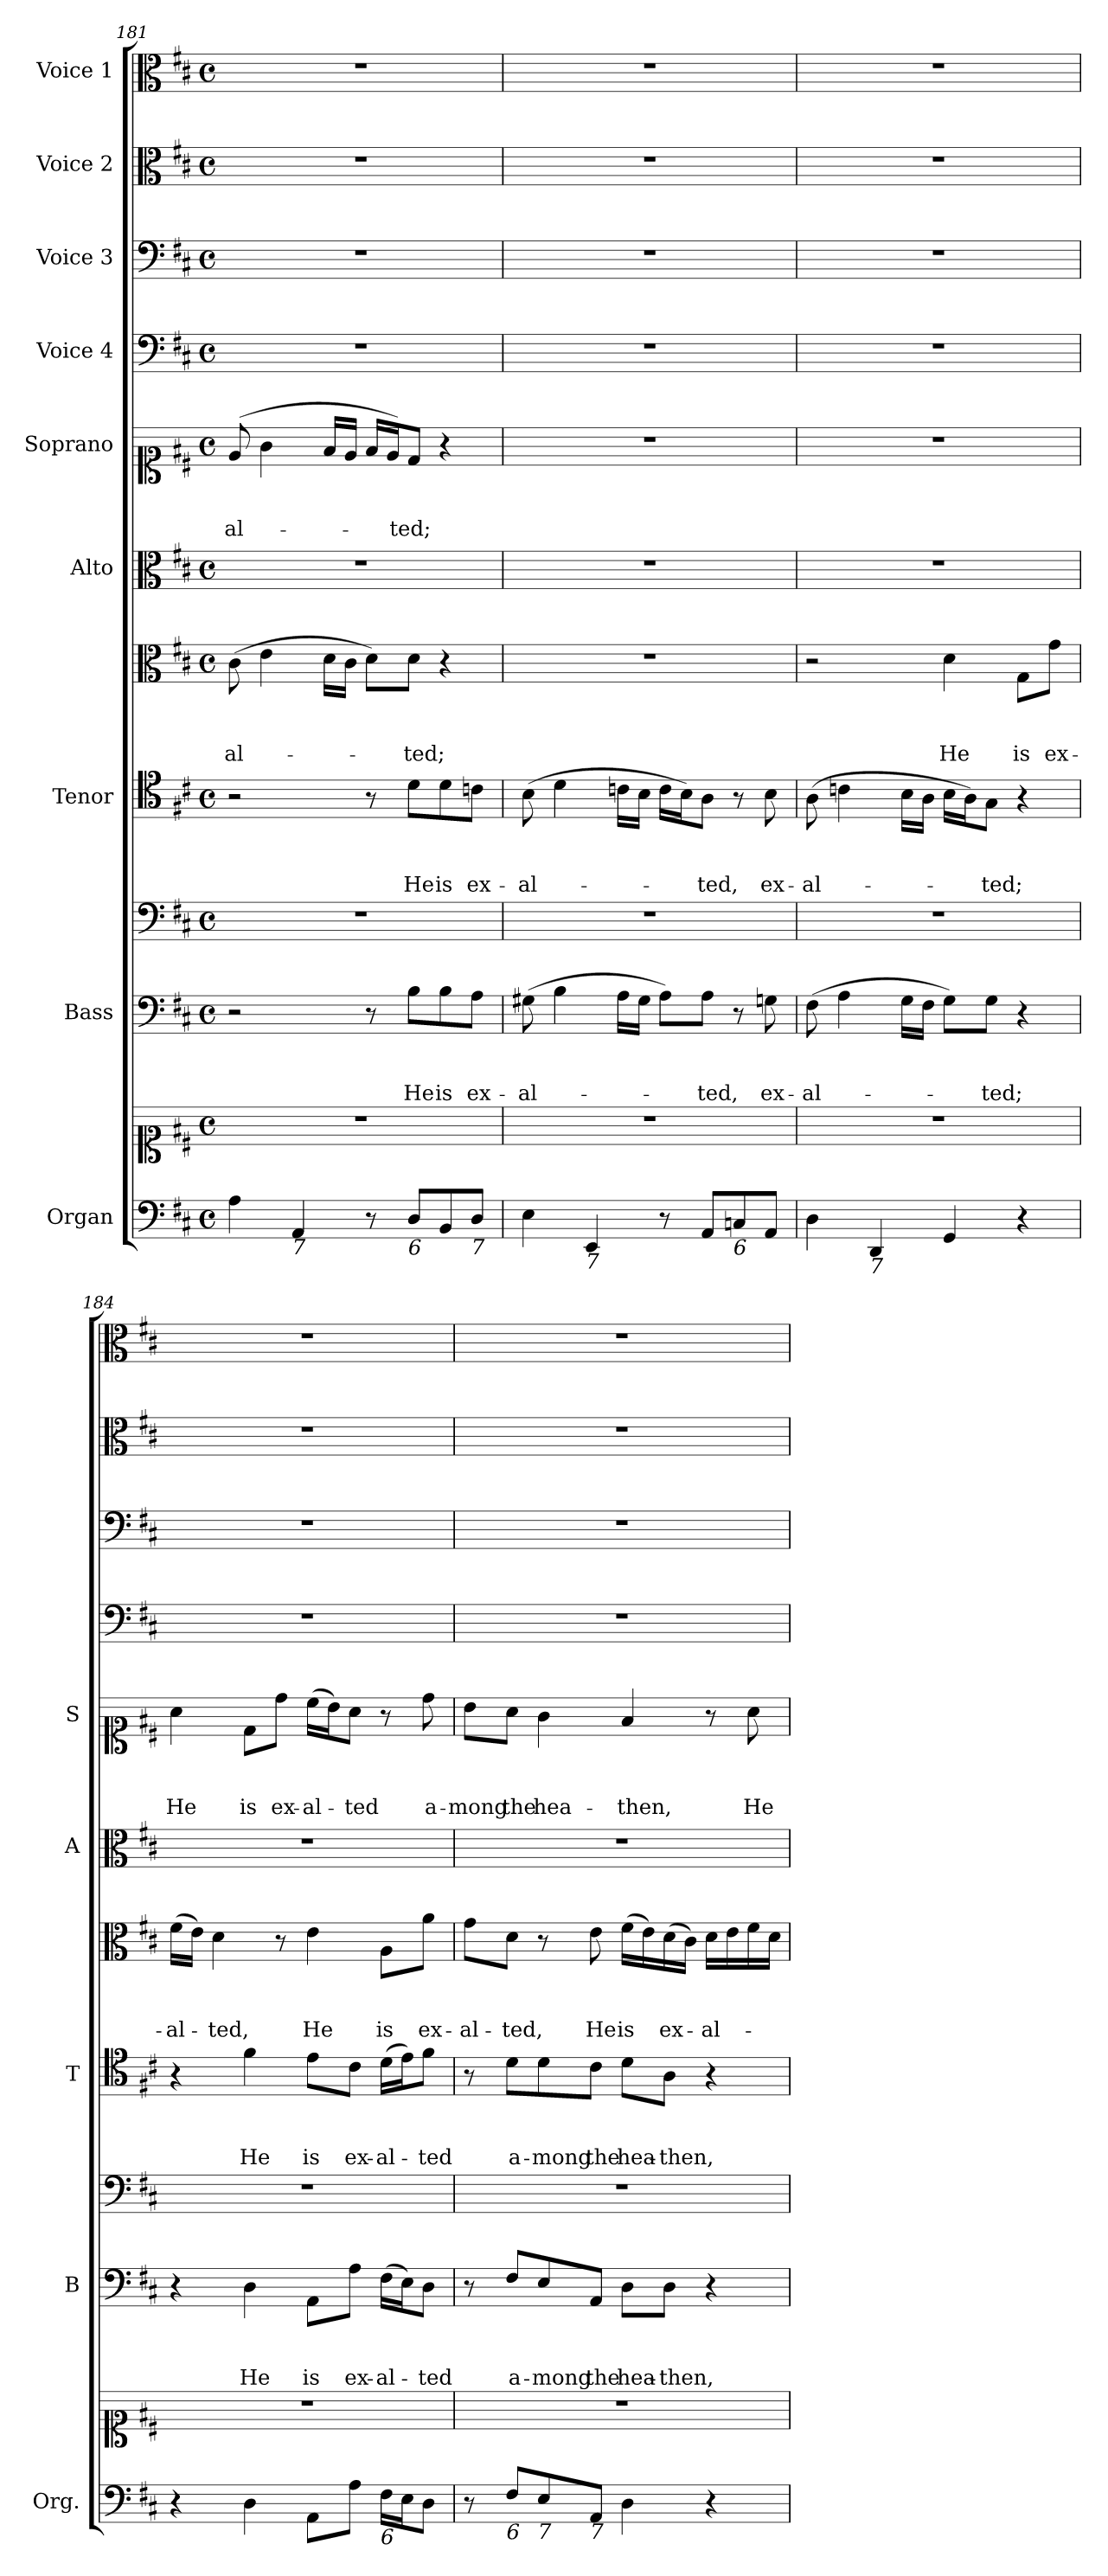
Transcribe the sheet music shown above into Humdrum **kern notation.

**kern	**kern	**kern	**text	**text	**text	**kern	**kern	**text	**text	**text	**kern	**text	**text	**text	**kern	**kern	**text	**text	**text	**kern	**kern	**kern	**kern
*part11	*part11	*part10	*part10	*part10	*part10	*part9	*part8	*part8	*part8	*part8	*part7	*part7	*part7	*part7	*part6	*part5	*part5	*part5	*part5	*part4	*part3	*part2	*part1
*staff12	*staff11	*staff10	*staff10	*staff10	*staff10	*staff9	*staff8	*staff8	*staff8	*staff8	*staff7	*staff7	*staff7	*staff7	*staff6	*staff5	*staff5	*staff5	*staff5	*staff4	*staff3	*staff2	*staff1
*I"Organ	*	*I"Bass	*	*	*	*	*I"Tenor	*	*	*	*	*	*	*	*I"Alto	*I"Soprano	*	*	*	*I"Voice 4	*I"Voice 3	*I"Voice 2	*I"Voice 1
*I'Org.	*	*I'B	*	*	*	*	*I'T	*	*	*	*	*	*	*	*I'A	*I'S	*	*	*	*	*	*	*
!!LO:LB:g=z
*clefF4	*clefC1	*clefF4	*	*	*	*clefF4	*clefC4	*	*	*	*clefC3	*	*	*	*clefC3	*clefC1	*	*	*	*clefF4	*clefF4	*clefC3	*clefC3
*k[f#c#]	*k[f#c#]	*k[f#c#]	*	*	*	*k[f#c#]	*k[f#c#]	*	*	*	*k[f#c#]	*	*	*	*k[f#c#]	*k[f#c#]	*	*	*	*k[f#c#]	*k[f#c#]	*k[f#c#]	*k[f#c#]
*D:	*D:	*D:	*	*	*	*D:	*D:	*	*	*	*D:	*	*	*	*D:	*D:	*	*	*	*D:	*D:	*D:	*D:
*M4/4	*M4/4	*M4/4	*	*	*	*M4/4	*M4/4	*	*	*	*M4/4	*	*	*	*M4/4	*M4/4	*	*	*	*M4/4	*M4/4	*M4/4	*M4/4
*met(c)	*met(c)	*met(c)	*	*	*	*met(c)	*met(c)	*	*	*	*met(c)	*	*	*	*met(c)	*met(c)	*	*	*	*met(c)	*met(c)	*met(c)	*met(c)
=181	=181	=181	=181	=181	=181	=181	=181	=181	=181	=181	=181	=181	=181	=181	=181	=181	=181	=181	=181	=181	=181	=181	=181
!	!	!	!	!	!	!	!	!	!	!	!	!	!	!LO:LY:b	!	!	!	!	!LO:LY:b	!	!	!	!
4A\	1r	2r	.	.	.	1r	2r	.	.	.	(>8c#\	.	.	-al-	1r	(8e/	.	.	-al-	1r	1r	1r	1r
.	.	.	.	.	.	.	.	.	.	.	4e\	.	.	.	.	4g\	.	.	.	.	.	.	.
!LO:TX:b:i:t=7	!	!	!	!	!	!	!	!	!	!	!	!	!	!	!	!	!	!	!	!	!	!	!
4AA/	.	.	.	.	.	.	.	.	.	.	.	.	.	.	.	.	.	.	.	.	.	.	.
.	.	.	.	.	.	.	.	.	.	.	16d\LL	.	.	.	.	16f#/LL	.	.	.	.	.	.	.
.	.	.	.	.	.	.	.	.	.	.	16c#\JJ	.	.	.	.	16e/JJ	.	.	.	.	.	.	.
8r	.	8r	.	.	.	.	8r	.	.	.	8d\L)	.	.	.	.	16f#/LL	.	.	.	.	.	.	.
.	.	.	.	.	.	.	.	.	.	.	.	.	.	.	.	16e/J)	.	.	.	.	.	.	.
!LO:TX:b:i:t=6	!	!	!	!	!	!	!	!	!	!	!	!	!	!	!	!	!	!	!	!	!	!	!
!	!	!	!	!	!LO:LY:b	!	!	!	!	!LO:LY:b	!	!	!	!LO:LY:b	!	!	!	!	!LO:LY:b	!	!	!	!
8D/L	.	8B\L	.	.	He	.	8d\L	.	.	He	8d\J	.	.	-ted;	.	8d/J	.	.	-ted;	.	.	.	.
!	!	!	!	!	!LO:LY:b	!	!	!	!	!LO:LY:b	!	!	!	!	!	!	!	!	!	!	!	!	!
8BB/	.	8B\	.	.	is	.	8d\	.	.	is	4r	.	.	.	.	4r	.	.	.	.	.	.	.
!LO:TX:b:i:t=7	!	!	!	!	!	!	!	!	!	!	!	!	!	!	!	!	!	!	!	!	!	!	!
!	!	!	!	!	!LO:LY:b	!	!	!	!	!LO:LY:b	!	!	!	!	!	!	!	!	!	!	!	!	!
8D/J	.	8A\J	.	.	ex-	.	8cn\J	.	.	ex-	.	.	.	.	.	.	.	.	.	.	.	.	.
=182	=182	=182	=182	=182	=182	=182	=182	=182	=182	=182	=182	=182	=182	=182	=182	=182	=182	=182	=182	=182	=182	=182	=182
!	!	!	!	!	!LO:LY:b	!	!	!	!	!LO:LY:b	!	!	!	!	!	!	!	!	!	!	!	!	!
4E\	1r	(>8G#X\	.	.	-al-	1r	(>8B\	.	.	-al-	1r	.	.	.	1r	1r	.	.	.	1r	1r	1r	1r
.	.	4B\	.	.	.	.	4d\	.	.	.	.	.	.	.	.	.	.	.	.	.	.	.	.
!LO:TX:b:i:t=7	!	!	!	!	!	!	!	!	!	!	!	!	!	!	!	!	!	!	!	!	!	!	!
4EE/	.	.	.	.	.	.	.	.	.	.	.	.	.	.	.	.	.	.	.	.	.	.	.
.	.	16A\LL	.	.	.	.	16cn\LL	.	.	.	.	.	.	.	.	.	.	.	.	.	.	.	.
.	.	16G#\JJ	.	.	.	.	16B\JJ	.	.	.	.	.	.	.	.	.	.	.	.	.	.	.	.
8r	.	8A\L)	.	.	.	.	16c\LL	.	.	.	.	.	.	.	.	.	.	.	.	.	.	.	.
.	.	.	.	.	.	.	16B\J)	.	.	.	.	.	.	.	.	.	.	.	.	.	.	.	.
!	!	!	!	!	!LO:LY:b	!	!	!	!	!LO:LY:b	!	!	!	!	!	!	!	!	!	!	!	!	!
8AA/L	.	8A\J	.	.	-ted,	.	8A\J	.	.	-ted,	.	.	.	.	.	.	.	.	.	.	.	.	.
!LO:TX:b:i:t=6	!	!	!	!	!	!	!	!	!	!	!	!	!	!	!	!	!	!	!	!	!	!	!
8Cn/	.	8r	.	.	.	.	8r	.	.	.	.	.	.	.	.	.	.	.	.	.	.	.	.
!	!	!	!	!	!LO:LY:b	!	!	!	!	!LO:LY:b	!	!	!	!	!	!	!	!	!	!	!	!	!
8AA/J	.	8Gn\	.	.	ex-	.	8B\	.	.	ex-	.	.	.	.	.	.	.	.	.	.	.	.	.
=183	=183	=183	=183	=183	=183	=183	=183	=183	=183	=183	=183	=183	=183	=183	=183	=183	=183	=183	=183	=183	=183	=183	=183
!	!	!	!	!	!LO:LY:b	!	!	!	!	!LO:LY:b	!	!	!	!	!	!	!	!	!	!	!	!	!
4D\	1r	(>8F#\	.	.	-al-	1r	(>8A\	.	.	-al-	2r	.	.	.	1r	1r	.	.	.	1r	1r	1r	1r
.	.	4A\	.	.	.	.	4cn\	.	.	.	.	.	.	.	.	.	.	.	.	.	.	.	.
!LO:TX:b:i:t=7	!	!	!	!	!	!	!	!	!	!	!	!	!	!	!	!	!	!	!	!	!	!	!
4DD/	.	.	.	.	.	.	.	.	.	.	.	.	.	.	.	.	.	.	.	.	.	.	.
.	.	16G\LL	.	.	.	.	16B\LL	.	.	.	.	.	.	.	.	.	.	.	.	.	.	.	.
.	.	16F#\JJ	.	.	.	.	16A\JJ	.	.	.	.	.	.	.	.	.	.	.	.	.	.	.	.
!	!	!	!	!	!	!	!	!	!	!	!	!	!	!LO:LY:b	!	!	!	!	!	!	!	!	!
4GG/	.	8G\L)	.	.	.	.	16B\LL	.	.	.	4d\	.	.	He	.	.	.	.	.	.	.	.	.
.	.	.	.	.	.	.	16A\J)	.	.	.	.	.	.	.	.	.	.	.	.	.	.	.	.
!	!	!	!	!	!LO:LY:b	!	!	!	!	!LO:LY:b	!	!	!	!	!	!	!	!	!	!	!	!	!
.	.	8G\J	.	.	-ted;	.	8G\J	.	.	-ted;	.	.	.	.	.	.	.	.	.	.	.	.	.
!	!	!	!	!	!	!	!	!	!	!	!	!	!	!LO:LY:b	!	!	!	!	!	!	!	!	!
4r	.	4r	.	.	.	.	4r	.	.	.	8G\L	.	.	is	.	.	.	.	.	.	.	.	.
!	!	!	!	!	!	!	!	!	!	!	!	!	!	!LO:LY:b	!	!	!	!	!	!	!	!	!
.	.	.	.	.	.	.	.	.	.	.	8g\J	.	.	ex-	.	.	.	.	.	.	.	.	.
!!LO:PB:g=z
=184	=184	=184	=184	=184	=184	=184	=184	=184	=184	=184	=184	=184	=184	=184	=184	=184	=184	=184	=184	=184	=184	=184	=184
!	!	!	!	!	!	!	!	!	!	!	!	!	!	!LO:LY:b	!	!	!	!	!LO:LY:b	!	!	!	!
4r	1r	4r	.	.	.	1r	4r	.	.	.	(>16f#\LL	.	.	-al-	1r	4a\	.	.	He	1r	1r	1r	1r
.	.	.	.	.	.	.	.	.	.	.	16e\JJ)	.	.	.	.	.	.	.	.	.	.	.	.
!	!	!	!	!	!	!	!	!	!	!	!	!	!	!LO:LY:b	!	!	!	!	!	!	!	!	!
.	.	.	.	.	.	.	.	.	.	.	4d\	.	.	-ted,	.	.	.	.	.	.	.	.	.
!	!	!	!	!	!LO:LY:b	!	!	!	!	!LO:LY:b	!	!	!	!	!	!	!	!	!LO:LY:b	!	!	!	!
4D\	.	4D\	.	.	He	.	4f#\	.	.	He	.	.	.	.	.	8d\L	.	.	is	.	.	.	.
!	!	!	!	!	!	!	!	!	!	!	!	!	!	!	!	!	!	!	!LO:LY:b	!	!	!	!
.	.	.	.	.	.	.	.	.	.	.	8r	.	.	.	.	8dd\J	.	.	ex-	.	.	.	.
!	!	!	!	!	!LO:LY:b	!	!	!	!	!LO:LY:b	!	!	!	!LO:LY:b	!	!	!	!	!LO:LY:b	!	!	!	!
8AA\L	.	8AA\L	.	.	is	.	8e\L	.	.	is	4e\	.	.	He	.	(>16cc#\LL	.	.	-al-	.	.	.	.
.	.	.	.	.	.	.	.	.	.	.	.	.	.	.	.	16b\J)	.	.	.	.	.	.	.
!	!	!	!	!	!LO:LY:b	!	!	!	!	!LO:LY:b	!	!	!	!	!	!	!	!	!LO:LY:b	!	!	!	!
8A\J	.	8A\J	.	.	ex-	.	8c#\J	.	.	ex-	.	.	.	.	.	8a\J	.	.	-ted	.	.	.	.
!LO:TX:b:i:t=6	!	!	!	!	!	!	!	!	!	!	!	!	!	!	!	!	!	!	!	!	!	!	!
!	!	!	!	!	!LO:LY:b	!	!	!	!	!LO:LY:b	!	!	!	!LO:LY:b	!	!	!	!	!	!	!	!	!
16F#\LL	.	(>16F#\LL	.	.	-al-	.	(>16d\LL	.	.	-al-	8A\L	.	.	is	.	8r	.	.	.	.	.	.	.
16E\J	.	16E\J)	.	.	.	.	16e\J)	.	.	.	.	.	.	.	.	.	.	.	.	.	.	.	.
!	!	!	!	!	!LO:LY:b	!	!	!	!	!LO:LY:b	!	!	!	!LO:LY:b	!	!	!	!	!LO:LY:b	!	!	!	!
8D\J	.	8D\J	.	.	-ted	.	8f#\J	.	.	-ted	8a\J	.	.	ex-	.	8dd\	.	.	a-	.	.	.	.
=185	=185	=185	=185	=185	=185	=185	=185	=185	=185	=185	=185	=185	=185	=185	=185	=185	=185	=185	=185	=185	=185	=185	=185
!	!	!	!	!	!	!	!	!	!	!	!	!	!	!LO:LY:b	!	!	!	!	!LO:LY:b	!	!	!	!
8r	1r	8r	.	.	.	1r	8r	.	.	.	8g\L	.	.	-al-	1r	8b\L	.	.	-mong	1r	1r	1r	1r
!LO:TX:b:i:t=6	!	!	!	!	!	!	!	!	!	!	!	!	!	!	!	!	!	!	!	!	!	!	!
!	!	!	!	!	!LO:LY:b	!	!	!	!	!LO:LY:b	!	!	!	!LO:LY:b	!	!	!	!	!LO:LY:b	!	!	!	!
8F#/L	.	8F#/L	.	.	a-	.	8d\L	.	.	a-	8d\J	.	.	-ted,	.	8a\J	.	.	the	.	.	.	.
!LO:TX:b:i:t=7	!	!	!	!	!	!	!	!	!	!	!	!	!	!	!	!	!	!	!	!	!	!	!
!	!	!	!	!	!LO:LY:b	!	!	!	!	!LO:LY:b	!	!	!	!	!	!	!	!	!LO:LY:b	!	!	!	!
8E/	.	8E/	.	.	-mong	.	8d\	.	.	-mong	8r	.	.	.	.	4g\	.	.	hea-	.	.	.	.
!LO:TX:b:i:t=7	!	!	!	!	!	!	!	!	!	!	!	!	!	!	!	!	!	!	!	!	!	!	!
!	!	!	!	!	!LO:LY:b	!	!	!	!	!LO:LY:b	!	!	!	!LO:LY:b	!	!	!	!	!	!	!	!	!
8AA/J	.	8AA/J	.	.	the	.	8c#\J	.	.	the	8e\	.	.	He	.	.	.	.	.	.	.	.	.
!	!	!	!	!	!LO:LY:b	!	!	!	!	!LO:LY:b	!	!	!	!LO:LY:b	!	!	!	!	!LO:LY:b	!	!	!	!
4D\	.	8D\L	.	.	hea-	.	8d\L	.	.	hea-	(>16f#\LL	.	.	is	.	4f#/	.	.	-then,	.	.	.	.
.	.	.	.	.	.	.	.	.	.	.	16e\)	.	.	.	.	.	.	.	.	.	.	.	.
!	!	!	!	!	!LO:LY:b	!	!	!	!	!LO:LY:b	!	!	!	!LO:LY:b	!	!	!	!	!	!	!	!	!
.	.	8D\J	.	.	-then,	.	8A\J	.	.	-then,	(>16d\	.	.	ex-	.	.	.	.	.	.	.	.	.
.	.	.	.	.	.	.	.	.	.	.	16c#\JJ)	.	.	.	.	.	.	.	.	.	.	.	.
!	!	!	!	!	!	!	!	!	!	!	!	!	!	!LO:LY:b	!	!	!	!	!	!	!	!	!
4r	.	4r	.	.	.	.	4r	.	.	.	16d\LL	.	.	-al-	.	8r	.	.	.	.	.	.	.
.	.	.	.	.	.	.	.	.	.	.	16e\	.	.	.	.	.	.	.	.	.	.	.	.
!	!	!	!	!	!	!	!	!	!	!	!	!	!	!	!	!	!	!	!LO:LY:b	!	!	!	!
.	.	.	.	.	.	.	.	.	.	.	16f#\	.	.	.	.	8a\	.	.	He	.	.	.	.
.	.	.	.	.	.	.	.	.	.	.	16d\JJ	.	.	.	.	.	.	.	.	.	.	.	.
=	=	=	=	=	=	=	=	=	=	=	=	=	=	=	=	=	=	=	=	=	=	=	=
*-	*-	*-	*-	*-	*-	*-	*-	*-	*-	*-	*-	*-	*-	*-	*-	*-	*-	*-	*-	*-	*-	*-	*-
